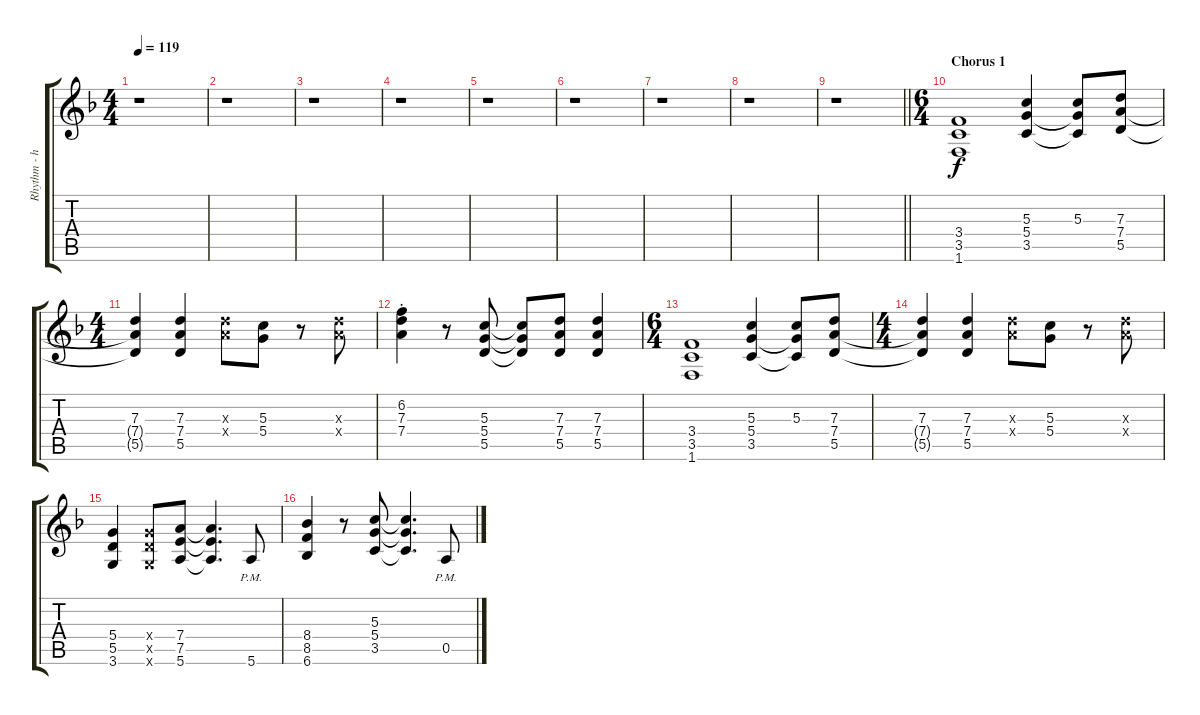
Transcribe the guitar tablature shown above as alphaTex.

\track ("Rhythm - heavy - right" "Rhythm - h") {instrument distortionguitar}
\staff {score tabs}
\tuning (E4 B3 G3 D3 A2 E2) {hide}
\ts (4 4)
\tempo 119
\clef g2
\ks f
r.1{dy f} |
r.1 |
r.1 |
r.1 |
r.1 |
r.1 |
r.1 |
r.1 |
\barLineRight lightlight
r.1 |
\ts (6 4)
\section ("" "Chorus 1")
(3.4 3.5 1.6).1 (5.3 5.4 3.5).4 (5.3 5.4{t} 3.5{t}).8 (7.3 7.4 5.5).8 |
\ts (4 4)
(7.3 7.4{t} 5.5{t}).4 (7.3 7.4 5.5).4 (7.3{x} 7.4{x}).8 (5.3 5.4).8 r.8 (7.3{x} 7.4{x}).8 |
(6.2{st} 7.3{st} 7.4{st}).4 r.8 (5.3 5.4 5.5).8 (5.3{t} 5.4{t} 5.5{t}).8 (7.3 7.4 5.5).8 (7.3 7.4 5.5).4 |
\ts (6 4)
(3.4 3.5 1.6).1 (5.3 5.4 3.5).4 (5.3 5.4{t} 3.5{t}).8 (7.3 7.4 5.5).8 |
\ts (4 4)
(7.3 7.4{t} 5.5{t}).4 (7.3 7.4 5.5).4 (7.3{x} 7.4{x}).8 (5.3 5.4).8 r.8 (7.3{x} 7.4{x}).8 |
(5.4 5.5 3.6).4 (5.4{x} 5.5{x} 3.6{x}).8 (7.4 7.5 5.6).8 (7.4{t} 7.5{t} 5.6{t}).4{d} 5.6{pm}.8 |
(8.4 8.5 6.6).4 r.8 (5.3 5.4 3.5).8 (5.3{t} 5.4{t} 3.5{t}).4{d} 0.5{pm}.8
